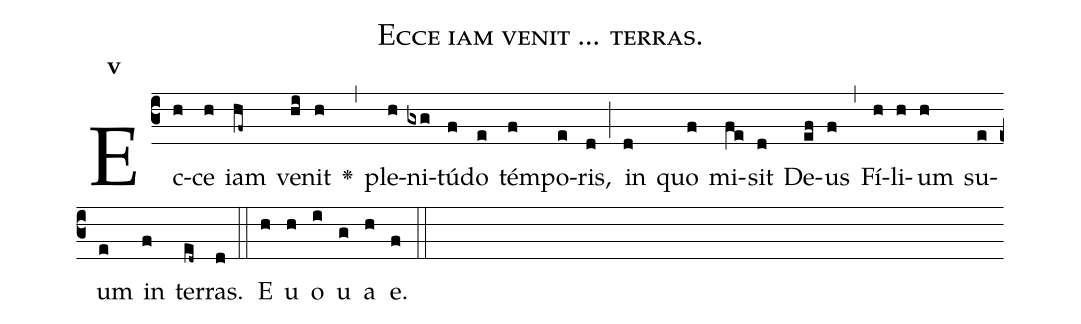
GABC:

name:Ecce iam venit ... terras.;
office-part:Antiphona;
mode:5;
%%
initial-style: 1;
name: Ecce iam venit ... terras.
book: Antiphonae & Responsoria/Tomus I, p. 51;
occasion: Hebdomada IV Adventus Dominica;
office-part: Vesperae I Ant 3;
user-notes: ;
commentary: ;
annotation: 5a;
centering-scheme: english;
fontsize: 12;
font: OFLSortsMillGoudy;
height: 11;
width: 4.5;
%%
(c3)Ec(h)ce(h) iam(hf~) ve(hi)nit(h) <v>\greheightstar</v>(,) ple(h)ni(gxg)tú(f)do(e) tém(f)po(e)ris,(d) (;) in(d) quo(f) mi(fe)sit(d) De(ef)us(f) (,) Fí(h)li(h)um(h) su(e)um(e) in(f) ter(ed~)ras.(d) (::)
E(h) u(h) o(i) u(g) a(h) e.(f) (::)
